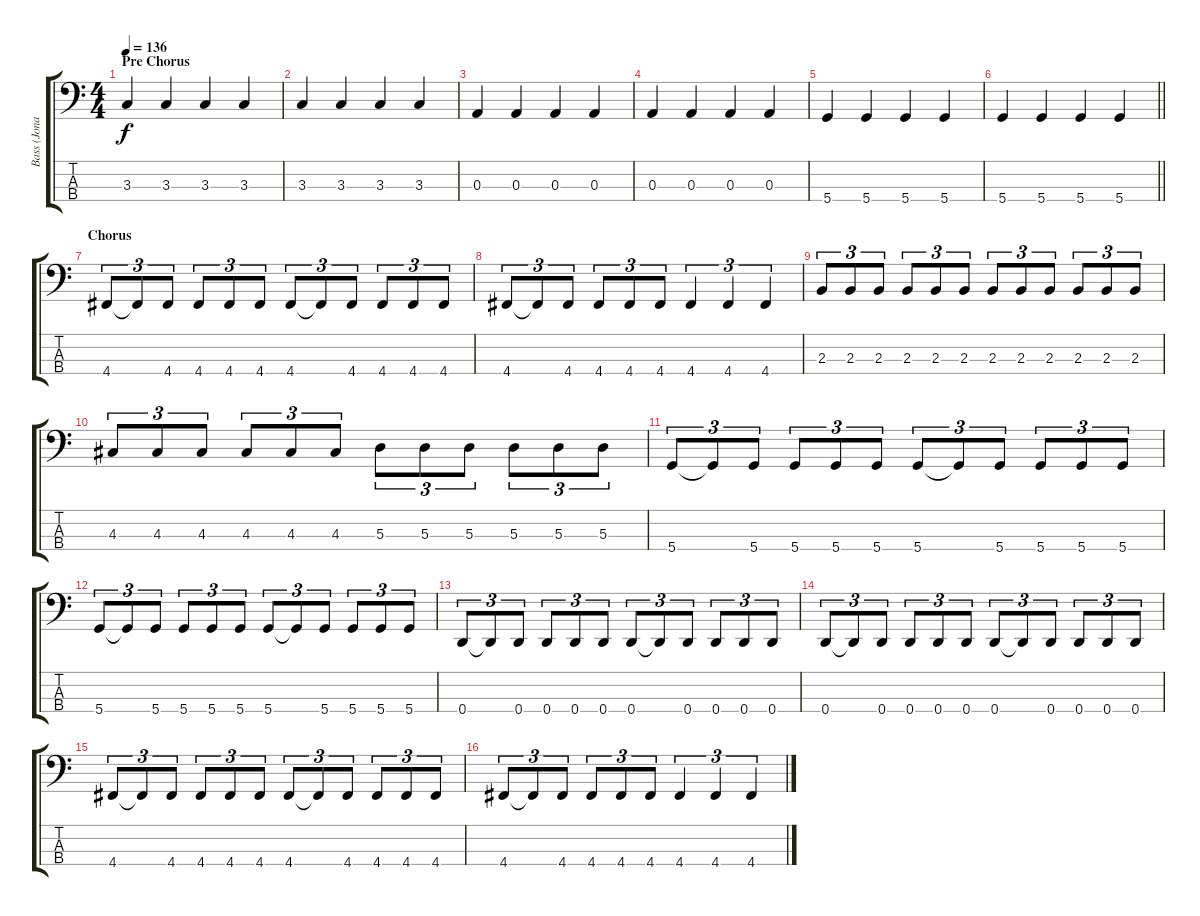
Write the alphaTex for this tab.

\track ("Bass (Jonathan Gallant)" "Bass (Jona") {instrument electricbassfinger}
\staff {score tabs}
\tuning (G2 D2 A1 D1) {hide}
\ts (4 4)
\section ("" "Pre Chorus")
\tempo 136
\clef f4
\ks c
3.3.4{dy f} 3.3.4 3.3.4 3.3.4 |
3.3.4 3.3.4 3.3.4 3.3.4 |
0.3.4 0.3.4 0.3.4 0.3.4 |
0.3.4 0.3.4 0.3.4 0.3.4 |
5.4.4 5.4.4 5.4.4 5.4.4 |
\barLineRight lightlight
5.4.4 5.4.4 5.4.4 5.4.4 |
\section ("" "Chorus")
4.4.8{tu (3 2)} 4.4{t}.8{tu (3 2)} 4.4.8{tu (3 2)} 4.4.8{tu (3 2)} 4.4.8{tu (3 2)} 4.4.8{tu (3 2)} 4.4.8{tu (3 2)} 4.4{t}.8{tu (3 2)} 4.4.8{tu (3 2)} 4.4.8{tu (3 2)} 4.4.8{tu (3 2)} 4.4.8{tu (3 2)} |
4.4.8{tu (3 2)} 4.4{t}.8{tu (3 2)} 4.4.8{tu (3 2)} 4.4.8{tu (3 2)} 4.4.8{tu (3 2)} 4.4.8{tu (3 2)} 4.4.4{tu (3 2)} 4.4.4{tu (3 2)} 4.4.4{tu (3 2)} |
2.3.8{tu (3 2)} 2.3.8{tu (3 2)} 2.3.8{tu (3 2)} 2.3.8{tu (3 2)} 2.3.8{tu (3 2)} 2.3.8{tu (3 2)} 2.3.8{tu (3 2)} 2.3.8{tu (3 2)} 2.3.8{tu (3 2)} 2.3.8{tu (3 2)} 2.3.8{tu (3 2)} 2.3.8{tu (3 2)} |
4.3.8{tu (3 2)} 4.3.8{tu (3 2)} 4.3.8{tu (3 2)} 4.3.8{tu (3 2)} 4.3.8{tu (3 2)} 4.3.8{tu (3 2)} 5.3.8{tu (3 2)} 5.3.8{tu (3 2)} 5.3.8{tu (3 2)} 5.3.8{tu (3 2)} 5.3.8{tu (3 2)} 5.3.8{tu (3 2)} |
5.4.8{tu (3 2)} 5.4{t}.8{tu (3 2)} 5.4.8{tu (3 2)} 5.4.8{tu (3 2)} 5.4.8{tu (3 2)} 5.4.8{tu (3 2)} 5.4.8{tu (3 2)} 5.4{t}.8{tu (3 2)} 5.4.8{tu (3 2)} 5.4.8{tu (3 2)} 5.4.8{tu (3 2)} 5.4.8{tu (3 2)} |
5.4.8{tu (3 2)} 5.4{t}.8{tu (3 2)} 5.4.8{tu (3 2)} 5.4.8{tu (3 2)} 5.4.8{tu (3 2)} 5.4.8{tu (3 2)} 5.4.8{tu (3 2)} 5.4{t}.8{tu (3 2)} 5.4.8{tu (3 2)} 5.4.8{tu (3 2)} 5.4.8{tu (3 2)} 5.4.8{tu (3 2)} |
0.4.8{tu (3 2)} 0.4{t}.8{tu (3 2)} 0.4.8{tu (3 2)} 0.4.8{tu (3 2)} 0.4.8{tu (3 2)} 0.4.8{tu (3 2)} 0.4.8{tu (3 2)} 0.4{t}.8{tu (3 2)} 0.4.8{tu (3 2)} 0.4.8{tu (3 2)} 0.4.8{tu (3 2)} 0.4.8{tu (3 2)} |
0.4.8{tu (3 2)} 0.4{t}.8{tu (3 2)} 0.4.8{tu (3 2)} 0.4.8{tu (3 2)} 0.4.8{tu (3 2)} 0.4.8{tu (3 2)} 0.4.8{tu (3 2)} 0.4{t}.8{tu (3 2)} 0.4.8{tu (3 2)} 0.4.8{tu (3 2)} 0.4.8{tu (3 2)} 0.4.8{tu (3 2)} |
4.4.8{tu (3 2)} 4.4{t}.8{tu (3 2)} 4.4.8{tu (3 2)} 4.4.8{tu (3 2)} 4.4.8{tu (3 2)} 4.4.8{tu (3 2)} 4.4.8{tu (3 2)} 4.4{t}.8{tu (3 2)} 4.4.8{tu (3 2)} 4.4.8{tu (3 2)} 4.4.8{tu (3 2)} 4.4.8{tu (3 2)} |
4.4.8{tu (3 2)} 4.4{t}.8{tu (3 2)} 4.4.8{tu (3 2)} 4.4.8{tu (3 2)} 4.4.8{tu (3 2)} 4.4.8{tu (3 2)} 4.4.4{tu (3 2)} 4.4.4{tu (3 2)} 4.4.4{tu (3 2)}
